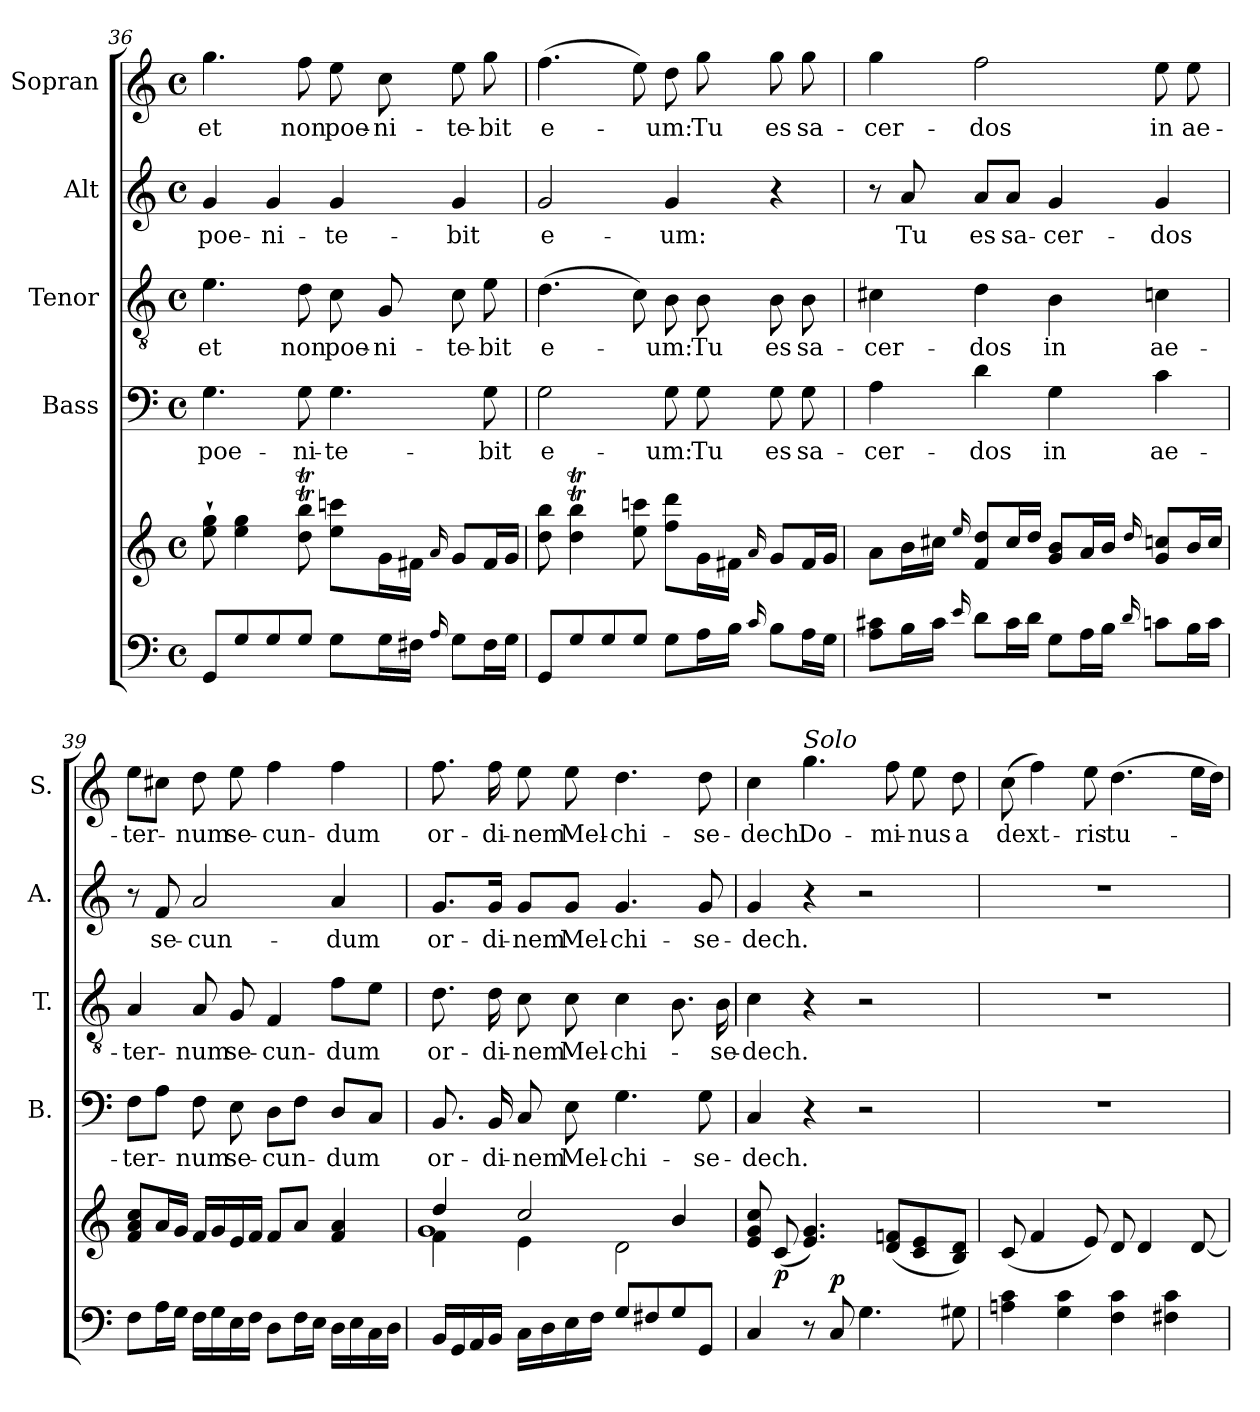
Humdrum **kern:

**kern	**kern	**dynam	**kern	**text	**kern	**text	**kern	**text	**kern	**text
*part5	*part5	*part5	*part4	*part4	*part3	*part3	*part2	*part2	*part1	*part1
*staff6	*staff5	*staff5/6	*staff4	*staff4	*staff3	*staff3	*staff2	*staff2	*staff1	*staff1
*	*	*	*I"Bass	*	*I"Tenor	*	*I"Alt	*	*I"Sopran	*
*	*	*	*I'B.	*	*I'T.	*	*I'A.	*	*I'S.	*
*clefF4	*clefG2	*	*clefF4	*	*clefGv2	*	*clefG2	*	*clefG2	*
*k[]	*k[]	*	*k[]	*	*k[]	*	*k[]	*	*k[]	*
*C:	*C:	*	*C:	*	*C:	*	*C:	*	*C:	*
*M4/4	*M4/4	*	*M4/4	*	*M4/4	*	*M4/4	*	*M4/4	*
*met(c)	*met(c)	*	*met(c)	*	*met(c)	*	*met(c)	*	*met(c)	*
=36	=36	=36	=36	=36	=36	=36	=36	=36	=36	=36
!	!	!	!	!LO:LY:b	!	!LO:LY:b	!	!LO:LY:b	!	!LO:LY:b
8GG/L	8ee\`> 8gg\`>	.	4.G\	poe-	4.e\	et	4g/	poe-	4.gg\	et
8G/	4ee\ 4gg\	.	.	.	.	.	.	.	.	.
!	!	!	!	!	!	!	!	!LO:LY:b	!	!
8G/	.	.	.	.	.	.	4g/	-ni-	.	.
!	!	!	!	!LO:LY:b	!	!LO:LY:b	!	!	!	!LO:LY:b
8G/J	8dd\T 8bb\T	.	8G\	-ni-	8d\	non	.	.	8ff\	non
!	!	!	!	!LO:LY:b	!	!LO:LY:b	!	!LO:LY:b	!	!LO:LY:b
8G\L	8ee\ 8ccc\L	.	4.G\	-te-	8c\	poe-	4g/	-te-	8ee\	poe-
!	!	!	!	!	!	!LO:LY:b	!	!	!	!LO:LY:b
16G\L	16g\L	.	.	.	8G/	-ni-	.	.	8cc\	-ni-
16F#X\JJ	16f#X\JJ	.	.	.	.	.	.	.	.	.
16qqA/	16qqa/	.	.	.	.	.	.	.	.	.
!	!	!	!	!	!	!LO:LY:b	!	!LO:LY:b	!	!LO:LY:b
8G\L	8g/L	.	.	.	8c\	-te-	4g/	-bit	8ee\	-te-
!	!	!	!	!LO:LY:b	!	!LO:LY:b	!	!	!	!LO:LY:b
16F#\L	16f#/L	.	8G\	-bit	8e\	-bit	.	.	8gg\	-bit
16G\JJ	16g/JJ	.	.	.	.	.	.	.	.	.
!!LO:LB:g=z
=37	=37	=37	=37	=37	=37	=37	=37	=37	=37	=37
!	!	!	!	!LO:LY:b	!	!LO:LY:b	!	!LO:LY:b	!	!LO:LY:b
8GG/L	8dd\ 8bb\	.	2G\	e-	(>4.d\	e-	2g/	e-	(>4.ff\	e-
8G/	4dd\T 4bb\T	.	.	.	.	.	.	.	.	.
8G/	.	.	.	.	.	.	.	.	.	.
8G/J	8ee\ 8ccc\	.	.	.	8c\)	.	.	.	8ee\)	.
!	!	!	!	!LO:LY:b	!	!LO:LY:b	!	!LO:LY:b	!	!LO:LY:b
8G\L	8ff\ 8ddd\L	.	8G\	-um:	8B\	-um:	4g/	-um:	8dd\	-um:
!	!	!	!	!LO:LY:b	!	!LO:LY:b	!	!	!	!LO:LY:b
16A\L	16g\L	.	8G\	Tu	8B\	Tu	.	.	8gg\	Tu
16B\JJ	16f#X\JJ	.	.	.	.	.	.	.	.	.
16qqc/	16qqa/	.	.	.	.	.	.	.	.	.
!	!	!	!	!LO:LY:b	!	!LO:LY:b	!	!	!	!LO:LY:b
8B\L	8g/L	.	8G\	es	8B\	es	4r	.	8gg\	es
!	!	!	!	!LO:LY:b	!	!LO:LY:b	!	!	!	!LO:LY:b
16A\L	16f#/L	.	8G\	sa-	8B\	sa-	.	.	8gg\	sa-
16G\JJ	16g/JJ	.	.	.	.	.	.	.	.	.
=38	=38	=38	=38	=38	=38	=38	=38	=38	=38	=38
!	!	!	!	!LO:LY:b	!	!LO:LY:b	!	!	!	!LO:LY:b
8A\ 8c#X\L	8a\L	.	4A\	-cer-	4c#X\	-cer-	8r	.	4gg\	-cer-
!	!	!	!	!	!	!	!	!LO:LY:b	!	!
16B\L	16b\L	.	.	.	.	.	8a/	Tu	.	.
16c#\JJ	16cc#X\JJ	.	.	.	.	.	.	.	.	.
16qqe/	16qqee/	.	.	.	.	.	.	.	.	.
!	!	!	!	!LO:LY:b	!	!LO:LY:b	!	!LO:LY:b	!	!LO:LY:b
8d\L	8f/ 8dd/L	.	4d\	-dos	4d\	-dos	8a/L	es	2ff\	-dos
!	!	!	!	!	!	!	!	!LO:LY:b	!	!
16c#\L	16cc#/L	.	.	.	.	.	8a/J	sa-	.	.
16d\JJ	16dd/JJ	.	.	.	.	.	.	.	.	.
!	!	!	!	!LO:LY:b	!	!LO:LY:b	!	!LO:LY:b	!	!
8G\L	8g/ 8b/L	.	4G\	in	4B\	in	4g/	-cer-	.	.
16A\L	16a/L	.	.	.	.	.	.	.	.	.
16B\JJ	16b/JJ	.	.	.	.	.	.	.	.	.
16qqd/	16qqdd/	.	.	.	.	.	.	.	.	.
!	!	!	!	!LO:LY:b	!	!LO:LY:b	!	!LO:LY:b	!	!LO:LY:b
8cn\L	8g/ 8ccn/L	.	4c\	ae-	4cn\	ae-	4g/	-dos	8ee\	in
!	!	!	!	!	!	!	!	!	!	!LO:LY:b
16B\L	16b/L	.	.	.	.	.	.	.	8ee\	ae-
16c\JJ	16cc/JJ	.	.	.	.	.	.	.	.	.
=39	=39	=39	=39	=39	=39	=39	=39	=39	=39	=39
!	!	!	!	!LO:LY:b	!	!LO:LY:b	!	!	!	!LO:LY:b
8F\L	8f/ 8a/ 8cc/L	.	8F\L	-ter-	4A/	-ter-	8r	.	8ee\L	-ter-
!	!	!	!	!	!	!	!	!LO:LY:b	!	!
16A\L	16a/L	.	8A\J	.	.	.	8f/	se-	8cc#X\J	.
16G\JJ	16g/JJ	.	.	.	.	.	.	.	.	.
!	!	!	!	!LO:LY:b	!	!LO:LY:b	!	!LO:LY:b	!	!LO:LY:b
16F\LL	16f/LL	.	8F\	-num	8A/	-num	2a/	-cun-	8dd\	-num
16G\	16g/	.	.	.	.	.	.	.	.	.
!	!	!	!	!LO:LY:b	!	!LO:LY:b	!	!	!	!LO:LY:b
16E\	16e/	.	8E\	se-	8G/	se-	.	.	8ee\	se-
16F\JJ	16f/JJ	.	.	.	.	.	.	.	.	.
!	!	!	!	!LO:LY:b	!	!LO:LY:b	!	!	!	!LO:LY:b
8D\L	8f/L	.	8D\L	-cun-	4F/	-cun-	.	.	4ff\	-cun-
16F\L	8a/J	.	8F\J	.	.	.	.	.	.	.
16E\JJ	.	.	.	.	.	.	.	.	.	.
!	!	!	!	!LO:LY:b	!	!LO:LY:b	!	!LO:LY:b	!	!LO:LY:b
16D\LL	4f/ 4a/	.	8D/L	-dum	8f\L	-dum	4a/	-dum	4ff\	-dum
16E\	.	.	.	.	.	.	.	.	.	.
16C\	.	.	8C/J	.	8e\J	.	.	.	.	.
16D\JJ	.	.	.	.	.	.	.	.	.	.
!!LO:PB:g=z
=40	=40	=40	=40	=40	=40	=40	=40	=40	=40	=40
*	*^	*	*	*	*	*	*	*	*	*
*	*	*^	*	*	*	*	*	*	*	*	*
!	!	!	!	!	!	!LO:LY:b	!	!LO:LY:b	!	!LO:LY:b	!	!LO:LY:b
16BB/LL	4dd/	4f\	1g	.	8.BB/	or-	8.d\	or-	8.g/L	or-	8.ff\	or-
16GG/	.	.	.	.	.	.	.	.	.	.	.	.
16AA/	.	.	.	.	.	.	.	.	.	.	.	.
!	!	!	!	!	!	!LO:LY:b	!	!LO:LY:b	!	!LO:LY:b	!	!LO:LY:b
16BB/JJ	.	.	.	.	16BB/	-di-	16d\	-di-	16g/Jk	-di-	16ff\	-di-
!	!	!	!	!	!	!LO:LY:b	!	!LO:LY:b	!	!LO:LY:b	!	!LO:LY:b
16C\LL	2cc/	4e\	.	.	8C/	-nem	8c\	-nem	8g/L	-nem	8ee\	-nem
16D\	.	.	.	.	.	.	.	.	.	.	.	.
!	!	!	!	!	!	!LO:LY:b	!	!LO:LY:b	!	!LO:LY:b	!	!LO:LY:b
16E\	.	.	.	.	8E\	Mel-	8c\	Mel-	8g/J	Mel-	8ee\	Mel-
16F\JJ	.	.	.	.	.	.	.	.	.	.	.	.
!	!	!	!	!	!	!LO:LY:b	!	!LO:LY:b	!	!LO:LY:b	!	!LO:LY:b
8G/L	.	2d\	.	.	4.G\	-chi-	4c\	-chi-	4.g/	-chi-	4.dd\	-chi-
8F#X/	.	.	.	.	.	.	.	.	.	.	.	.
8G/	4b/	.	.	.	.	.	8.B\	.	.	.	.	.
!	!	!	!	!	!	!LO:LY:b	!	!	!	!LO:LY:b	!	!LO:LY:b
8GG/J	.	.	.	.	8G\	-se-	.	.	8g/	-se-	8dd\	-se-
!	!	!	!	!	!	!	!	!LO:LY:b	!	!	!	!
.	.	.	.	.	.	.	16B\	-se-	.	.	.	.
*	*v	*v	*v	*	*	*	*	*	*	*	*	*
=41	=41	=41	=41	=41	=41	=41	=41	=41	=41	=41
!	!	!	!	!LO:LY:b	!	!LO:LY:b	!	!LO:LY:b	!	!LO:LY:b
4C/	8e/ 8g/ 8cc/	.	4C/	-dech.	4c\	-dech.	4g/	-dech.	4cc\	-dech.
!	!	!LO:DY:b	!	!	!	!	!	!	!	!
.	(<8c/	p	.	.	.	.	.	.	.	.
!	!	!	!	!	!	!	!	!	!LO:TX:a:i:t=Solo	!
!	!	!	!	!	!	!	!	!	!	!LO:LY:b
8r	4.e/ 4.g/)	.	4r	.	4r	.	4r	.	4.gg\	Do-
!	!	!LO:DY:a=2	!	!	!	!	!	!	!	!
8C/	.	p	.	.	.	.	.	.	.	.
4.G\	.	.	2r	.	2r	.	2r	.	.	.
!	!	!	!	!	!	!	!	!	!	!LO:LY:b
.	(<8d/ 8fn/L	.	.	.	.	.	.	.	8ff\	-mi-
!	!	!	!	!	!	!	!	!	!	!LO:LY:b
.	8c/ 8e/	.	.	.	.	.	.	.	8ee\	-nus
!	!	!	!	!	!	!	!	!	!	!LO:LY:b
8G#X\	8B/ 8d/J)	.	.	.	.	.	.	.	8dd\	a
=42	=42	=42	=42	=42	=42	=42	=42	=42	=42	=42
!	!	!	!	!	!	!	!	!	!	!LO:LY:b
4An\ 4c\	(<8c/	.	1r	.	1r	.	1r	.	(>8cc\	dext-
.	4f/	.	.	.	.	.	.	.	4ff\)	.
4G\ 4c\	.	.	.	.	.	.	.	.	.	.
!	!	!	!	!	!	!	!	!	!	!LO:LY:b
.	8e/)	.	.	.	.	.	.	.	8ee\	-ris
!	!	!	!	!	!	!	!	!	!	!LO:LY:b
4F\ 4c\	8d/	.	.	.	.	.	.	.	(>4.dd\	tu-
.	4d/	.	.	.	.	.	.	.	.	.
4F#X\ 4c\	.	.	.	.	.	.	.	.	.	.
.	[8d/	.	.	.	.	.	.	.	16ee\LL	.
.	.	.	.	.	.	.	.	.	16dd\JJ)	.
=	=	=	=	=	=	=	=	=	=	=
*-	*-	*-	*-	*-	*-	*-	*-	*-	*-	*-
